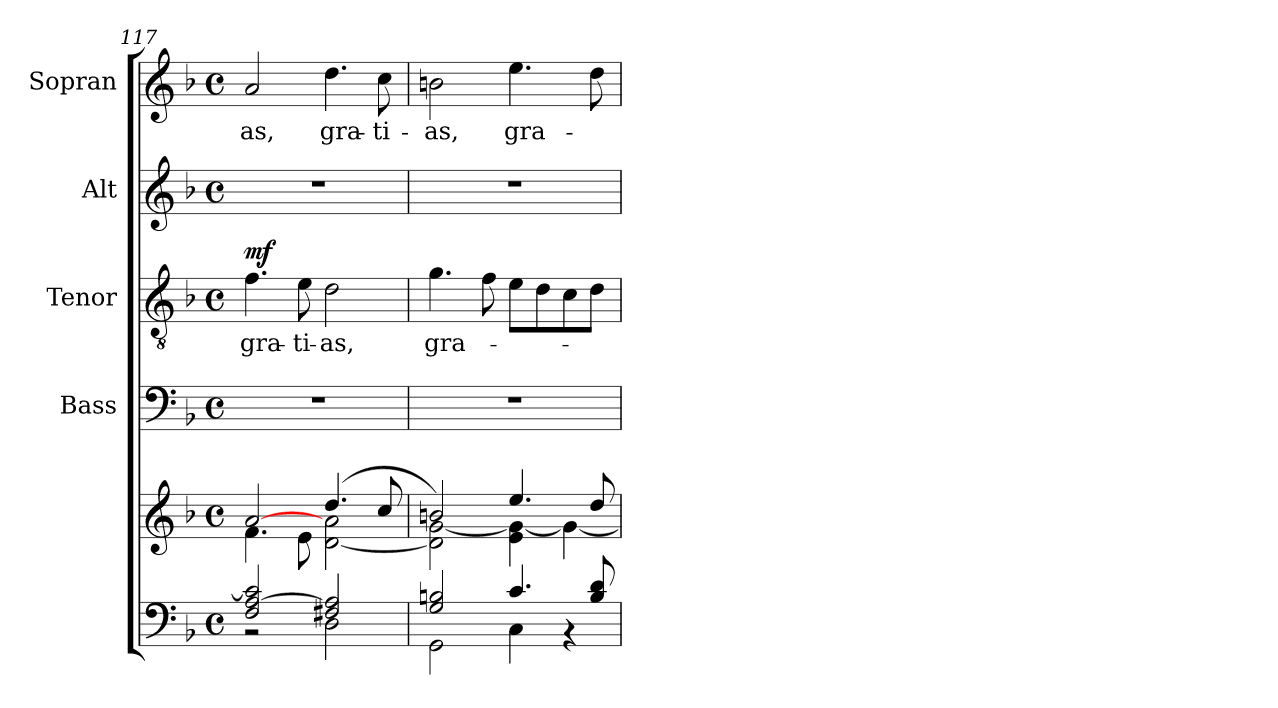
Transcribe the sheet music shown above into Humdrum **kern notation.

**kern	**kern	**kern	**kern	**text	**dynam	**kern	**kern	**text
*part5	*part5	*part4	*part3	*part3	*part3	*part2	*part1	*part1
*staff6	*staff5	*staff4	*staff3	*staff3	*staff3	*staff2	*staff1	*staff1
*	*	*I"Bass	*I"Tenor	*	*	*I"Alt	*I"Sopran	*
*	*	*I'B.	*I'T.	*	*	*I'A.	*I'S.	*
*clefF4	*clefG2	*clefF4	*clefGv2	*	*	*clefG2	*clefG2	*
*k[b-]	*k[b-]	*k[b-]	*k[b-]	*	*	*k[b-]	*k[b-]	*
*F:	*F:	*F:	*F:	*	*	*F:	*F:	*
*M4/4	*M4/4	*M4/4	*M4/4	*	*	*M4/4	*M4/4	*
*met(c)	*met(c)	*met(c)	*met(c)	*	*	*met(c)	*met(c)	*
=117	=117	=117	=117	=117	=117	=117	=117	=117
*^	*^	*	*	*	*	*	*	*
!	!	!	!	!	!	!LO:LY:b	!LO:DY:a	!	!	!LO:LY:b
2F/ [>2A/ 2c/]	2rBB	[>2a/	4.f\	1r	4.f\	gra-	mf	1r	2a/	-as,
!	!	!	!	!	!	!LO:LY:b	!	!	!	!
.	.	.	8e\	.	8e\	-ti-	.	.	.	.
!	!	!	!	!	!	!LO:LY:b	!	!	!	!LO:LY:b
2F#X/ 2A/]	2D\	(4.dd/	[<2d\ 2a\	.	2d\	-as,	.	.	4.dd\	gra-
!	!	!	!	!	!	!	!	!	!	!LO:LY:b
.	.	8cc/	.	.	.	.	.	.	8cc\	-ti-
=118	=118	=118	=118	=118	=118	=118	=118	=118	=118	=118
!	!	!	!	!	!	!LO:LY:b	!	!	!	!LO:LY:b
2G/ 2Bn/	2GG\	2bn/)	2d\] [<2g\	1r	4.g\	gra-	.	1r	2bn\	-as,
.	.	.	.	.	8f\	.	.	.	.	.
!	!	!	!	!	!	!	!	!	!	!LO:LY:b
4.c/	4C\	4.ee/	4e\ 4g\_	.	8e\L	.	.	.	4.ee\	gra-
.	.	.	.	.	8d\	.	.	.	.	.
.	4rBB	.	4g\_	.	8c\	.	.	.	.	.
8B/ 8d/	.	8dd/	.	.	8d\J	.	.	.	8dd\	.
*v	*v	*	*	*	*	*	*	*	*	*
*	*v	*v	*	*	*	*	*	*	*
=	=	=	=	=	=	=	=	=
*-	*-	*-	*-	*-	*-	*-	*-	*-
